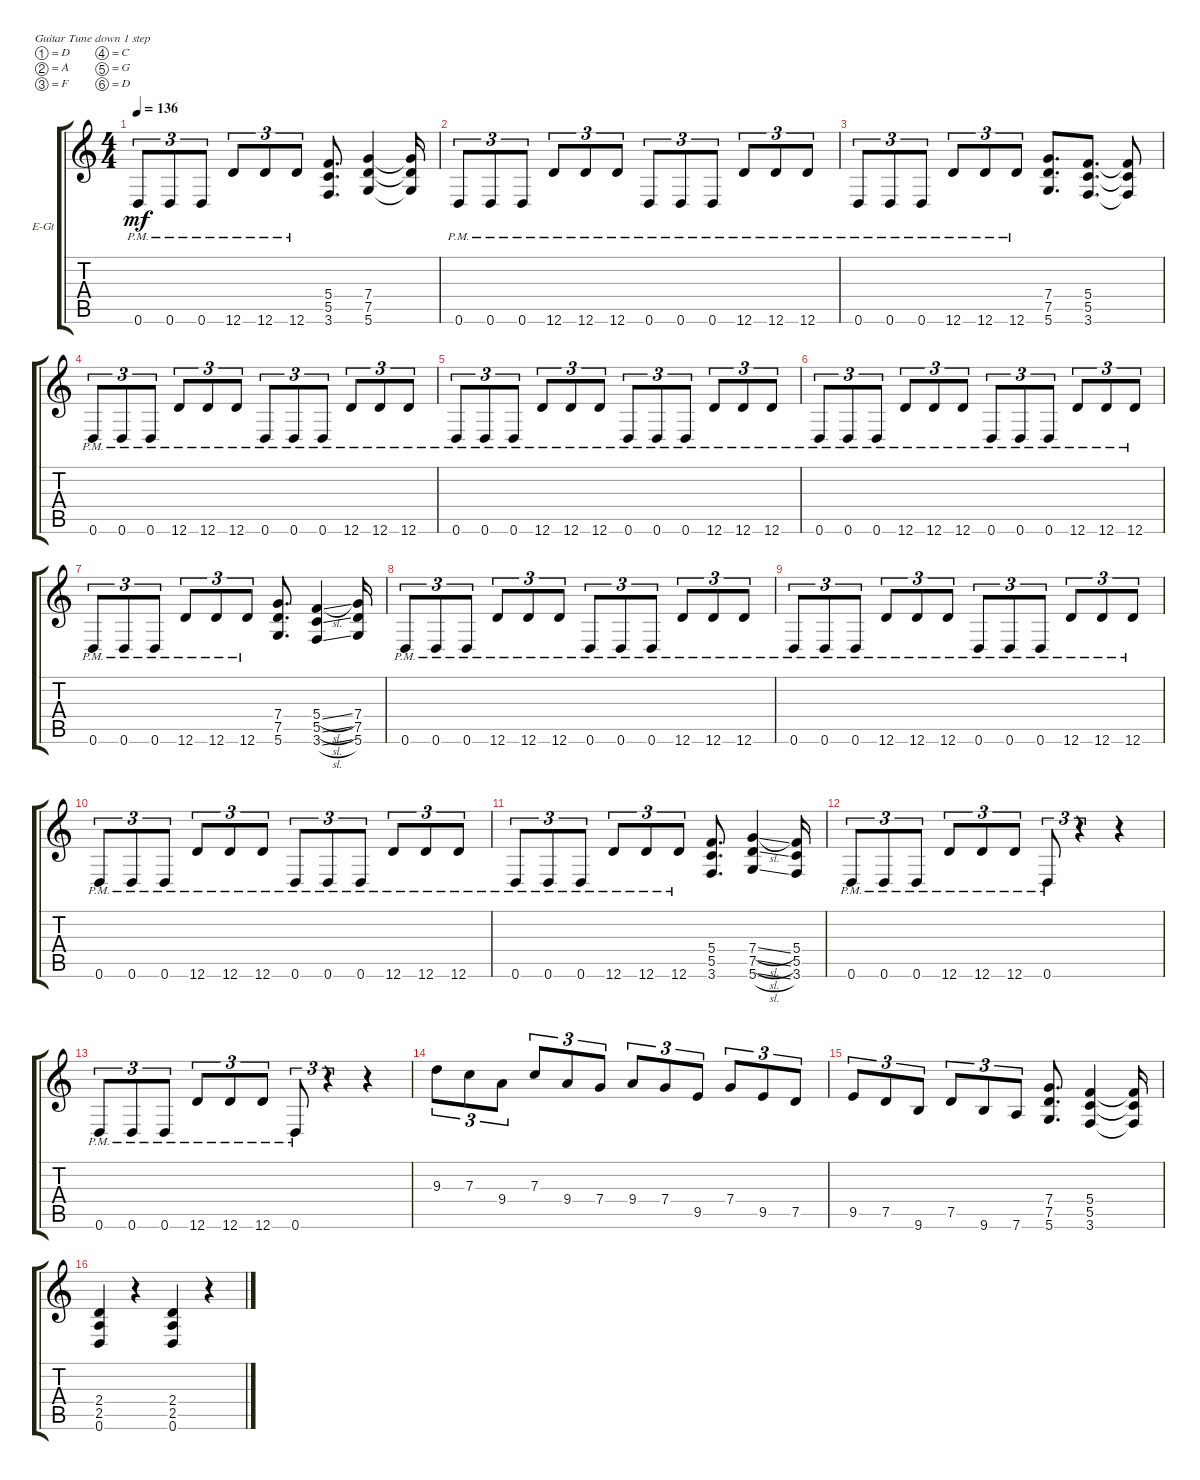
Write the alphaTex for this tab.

\defaultSystemsLayout 4
\bracketExtendMode groupsimilarinstruments
\firstSystemTrackNameOrientation horizontal
\otherSystemsTrackNameOrientation horizontal
\track ("Electric Guitar" "E-Gt") {instrument distortionguitar}
\staff {score tabs}
\tuning (D4 A3 F3 C3 G2 D2)
\ts (4 4)
\tempo 136
\clef g2
\ks c
0.6{pm}.8{tu (3 2) dy mf} 0.6{pm}.8{tu (3 2)} 0.6{pm}.8{tu (3 2)} 12.6{pm}.8{tu (3 2)} 12.6{pm}.8{tu (3 2)} 12.6{pm}.8{tu (3 2)} (3.6 5.5 5.4).8{d} (5.6 7.5 7.4).4 (5.6{t} 7.5{t} 7.4{t}).16 |
0.6{pm}.8{tu (3 2)} 0.6{pm}.8{tu (3 2)} 0.6{pm}.8{tu (3 2)} 12.6{pm}.8{tu (3 2)} 12.6{pm}.8{tu (3 2)} 12.6{pm}.8{tu (3 2)} 0.6{pm}.8{tu (3 2)} 0.6{pm}.8{tu (3 2)} 0.6{pm}.8{tu (3 2)} 12.6{pm}.8{tu (3 2)} 12.6{pm}.8{tu (3 2)} 12.6{pm}.8{tu (3 2)} |
0.6{pm}.8{tu (3 2)} 0.6{pm}.8{tu (3 2)} 0.6{pm}.8{tu (3 2)} 12.6{pm}.8{tu (3 2)} 12.6{pm}.8{tu (3 2)} 12.6{pm}.8{tu (3 2)} (5.6 7.5 7.4).8{d} (3.6 5.5 5.4).8{d} (3.6{t} 5.5{t} 5.4{t}).8 |
0.6{pm}.8{tu (3 2)} 0.6{pm}.8{tu (3 2)} 0.6{pm}.8{tu (3 2)} 12.6{pm}.8{tu (3 2)} 12.6{pm}.8{tu (3 2)} 12.6{pm}.8{tu (3 2)} 0.6{pm}.8{tu (3 2)} 0.6{pm}.8{tu (3 2)} 0.6{pm}.8{tu (3 2)} 12.6{pm}.8{tu (3 2)} 12.6{pm}.8{tu (3 2)} 12.6{pm}.8{tu (3 2)} |
0.6{pm}.8{tu (3 2)} 0.6{pm}.8{tu (3 2)} 0.6{pm}.8{tu (3 2)} 12.6{pm}.8{tu (3 2)} 12.6{pm}.8{tu (3 2)} 12.6{pm}.8{tu (3 2)} 0.6{pm}.8{tu (3 2)} 0.6{pm}.8{tu (3 2)} 0.6{pm}.8{tu (3 2)} 12.6{pm}.8{tu (3 2)} 12.6{pm}.8{tu (3 2)} 12.6{pm}.8{tu (3 2)} |
0.6{pm}.8{tu (3 2)} 0.6{pm}.8{tu (3 2)} 0.6{pm}.8{tu (3 2)} 12.6{pm}.8{tu (3 2)} 12.6{pm}.8{tu (3 2)} 12.6{pm}.8{tu (3 2)} 0.6{pm}.8{tu (3 2)} 0.6{pm}.8{tu (3 2)} 0.6{pm}.8{tu (3 2)} 12.6{pm}.8{tu (3 2)} 12.6{pm}.8{tu (3 2)} 12.6{pm}.8{tu (3 2)} |
0.6{pm}.8{tu (3 2)} 0.6{pm}.8{tu (3 2)} 0.6{pm}.8{tu (3 2)} 12.6{pm}.8{tu (3 2)} 12.6{pm}.8{tu (3 2)} 12.6{pm}.8{tu (3 2)} (5.6 7.5 7.4).8{d} (3.6{sl} 5.5{sl} 5.4{sl}).4 (5.6 7.5 7.4).16 |
0.6{pm}.8{tu (3 2)} 0.6{pm}.8{tu (3 2)} 0.6{pm}.8{tu (3 2)} 12.6{pm}.8{tu (3 2)} 12.6{pm}.8{tu (3 2)} 12.6{pm}.8{tu (3 2)} 0.6{pm}.8{tu (3 2)} 0.6{pm}.8{tu (3 2)} 0.6{pm}.8{tu (3 2)} 12.6{pm}.8{tu (3 2)} 12.6{pm}.8{tu (3 2)} 12.6{pm}.8{tu (3 2)} |
0.6{pm}.8{tu (3 2)} 0.6{pm}.8{tu (3 2)} 0.6{pm}.8{tu (3 2)} 12.6{pm}.8{tu (3 2)} 12.6{pm}.8{tu (3 2)} 12.6{pm}.8{tu (3 2)} 0.6{pm}.8{tu (3 2)} 0.6{pm}.8{tu (3 2)} 0.6{pm}.8{tu (3 2)} 12.6{pm}.8{tu (3 2)} 12.6{pm}.8{tu (3 2)} 12.6{pm}.8{tu (3 2)} |
0.6{pm}.8{tu (3 2)} 0.6{pm}.8{tu (3 2)} 0.6{pm}.8{tu (3 2)} 12.6{pm}.8{tu (3 2)} 12.6{pm}.8{tu (3 2)} 12.6{pm}.8{tu (3 2)} 0.6{pm}.8{tu (3 2)} 0.6{pm}.8{tu (3 2)} 0.6{pm}.8{tu (3 2)} 12.6{pm}.8{tu (3 2)} 12.6{pm}.8{tu (3 2)} 12.6{pm}.8{tu (3 2)} |
0.6{pm}.8{tu (3 2)} 0.6{pm}.8{tu (3 2)} 0.6{pm}.8{tu (3 2)} 12.6{pm}.8{tu (3 2)} 12.6{pm}.8{tu (3 2)} 12.6{pm}.8{tu (3 2)} (3.6 5.5 5.4).8{d} (5.6{sl} 7.5{sl} 7.4{sl}).4 (3.6 5.5 5.4).16 |
0.6{pm}.8{tu (3 2)} 0.6{pm}.8{tu (3 2)} 0.6{pm}.8{tu (3 2)} 12.6{pm}.8{tu (3 2)} 12.6{pm}.8{tu (3 2)} 12.6{pm}.8{tu (3 2)} 0.6{pm}.8{tu (3 2)} r.4{tu (3 2)} r.4 |
0.6{pm}.8{tu (3 2)} 0.6{pm}.8{tu (3 2)} 0.6{pm}.8{tu (3 2)} 12.6{pm}.8{tu (3 2)} 12.6{pm}.8{tu (3 2)} 12.6{pm}.8{tu (3 2)} 0.6{pm}.8{tu (3 2)} r.4{tu (3 2)} r.4 |
9.3.8{tu (3 2)} 7.3.8{tu (3 2)} 9.4.8{tu (3 2)} 7.3.8{tu (3 2)} 9.4.8{tu (3 2)} 7.4.8{tu (3 2)} 9.4.8{tu (3 2)} 7.4.8{tu (3 2)} 9.5.8{tu (3 2)} 7.4.8{tu (3 2)} 9.5.8{tu (3 2)} 7.5.8{tu (3 2)} |
9.5.8{tu (3 2)} 7.5.8{tu (3 2)} 9.6.8{tu (3 2)} 7.5.8{tu (3 2)} 9.6.8{tu (3 2)} 7.6.8{tu (3 2)} (5.6 7.5 7.4).8{d} (5.4 5.5 3.6).4 (5.4{t} 5.5{t} 3.6{t}).16 |
(0.6 2.5 2.4).4 r.4 (0.6 2.5 2.4).4 r.4
